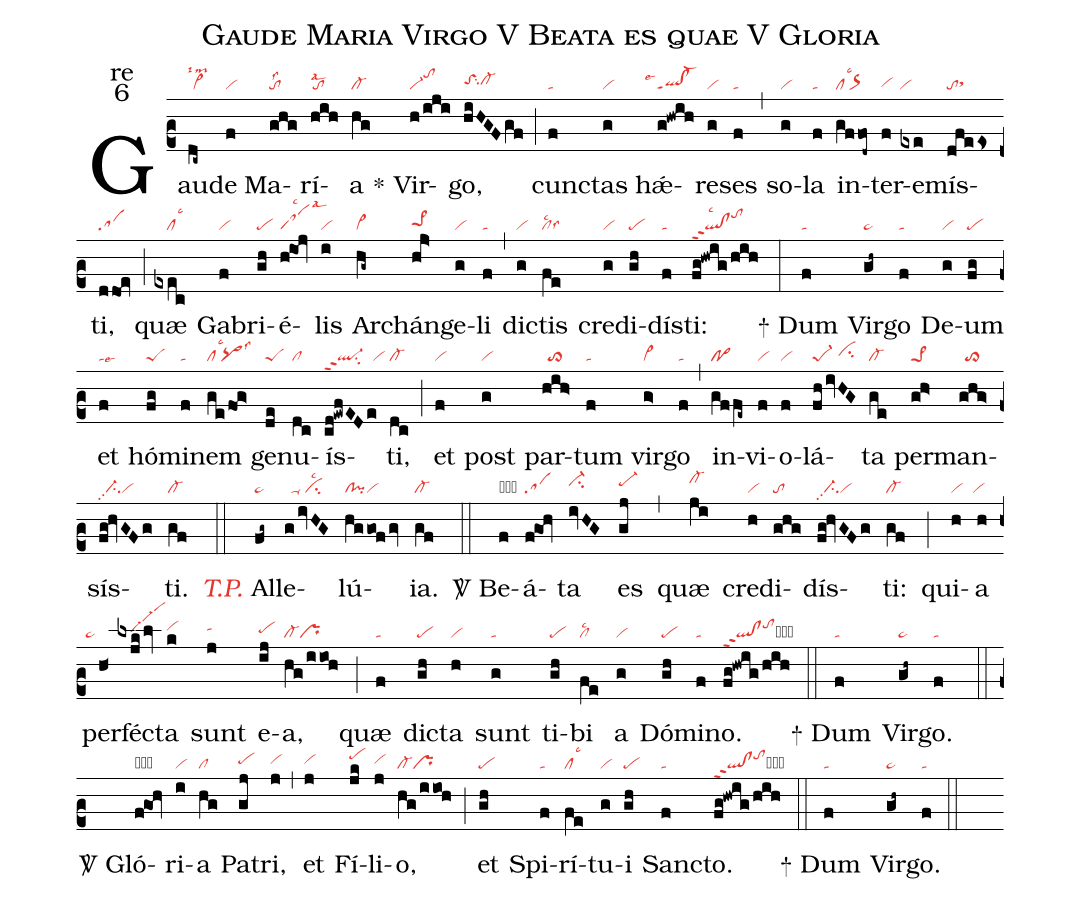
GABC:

name:Gaude Maria Virgo V Beata es quae V Gloria;
office-part:re;
mode:6;
nabc-lines:1;
%%
(c2) Gau(dc~|vi>lsim2)de(f|vi) Ma(ghg|tolss2)rí(hih|tolsal2)a(hg|cl-) <sp>*</sp>() Vir(h/iji|vi-tohk)go,(hiHGFgf|toShhsu2cl-hh) (;) cunc(f|ta)tas(g|vi) hǽ(g!hwih|````ql!cl-ppt1lse4)re(g|vi)ses(f|ta) (,) so(g|vi)la(f|ta) in(gffod~|cllsc3`or>)ter(f|vihg)e(exe|vi)mís(dfees|tosthh)ti,(ddoe|sa) (;) quæ(exec|////cllsc3) Ga(f|vi)bri(gh|pe)é(h@ioj|saMlsc2lsal3)lis(i|vi) Arch(hg~|vi>)án(hj>|pe>1hh)ge(g|vi)li(f|ta) (,) dic(g|vi)tis(fe|cllsc2lss6) cre(g|vi)di(gh|pe)dís(f|ta)ti:(fg!hwig/hih|ql!clppt2lsc2tohk) (:)
<sp>+</sp> Dum(f|ta) Vir(gh~|pe~)go(f|ta) De(g|vi)um(fg|pe) et(f|talse6) hó(fg|peS)mi(f|ta)nem(gefog>|cllsc3`pq>lss3) ge(de|peS)nu(dc|cl)ís(cd!ewfEDe|ql-ppt2su2vi)ti,(dc|cl-) (;) et(f|vi) post(g|vi) par(hih>|//to>)tum(f|ta) vir(g>|vi>)go(f|ta) (,) in(gffe~|po>)vi(f|vi)o(f|vi)lá(fh/ivHG|pe-1/cihh)ta(ge|cl-) per(gh>|pe>1)man(ghg>|//to>)sís(fg!hvGFg|//ci-pp2vi)ti.(gf|cl-) (::) <c><i>T.P.</i></c> Al(fg~|pe~)le(g/ivHG|//ta-/cilsc2)lú(hg/gofgv|cl!pivi)ia.(gf|cl-) (::)

<sp>V/</sp> Be(f|obta)á(f@goh|sa)ta(ivHG|ci-hi) es(gj|pe-hi) (,) quæ(ji|cl-hj) cre(h|vi)di(ghg|to)dís(fg!hvGFg|//ci-pp2vi)ti:(gf|cl-) (;) qui(h|vi)a(h|`vi) per(h<|````pe~)féc(lxjk/lv|////vi-hh!vi-hh!vihh)ta(k|vihi) sunt(j|tahi) e(ij|pehh)a,(hg/iioh|cl-pr) (;) quæ(f|ta) dic(gh|pe)ta(h|vi) sunt(g|ta) ti(gh|pe)bi(fe|cllsc2) a(g|vi) Dó(gh|pe)mi(f|ta)no.(fg!hwig/hih|ql!clppt2tohjcb) (::)
<sp>+</sp> Dum(f|ta) Vir(gh~|pe~)go.(f|ta) (::)

<sp>V/</sp> Gló(f@goh|obsa)ri(i|vi)a(hg|cl) Pa(gj|pehh)tri,(j|vihh) (,) et(j|vihh) Fí(jk|pehj)li(j|vihh)o,(hg/iioh|cl-pr) (;) et(gh|pe) Spi(f|ta)rí(fe|cllsc3)tu(g|vi)i(gh|pe) Sanc(f|ta)to.(fg!hwig/hih|ql!clppt2tohjcb) (::)
<sp>+</sp> Dum(f|ta) Vir(gh~|pe~)go.(f|ta) (::)
